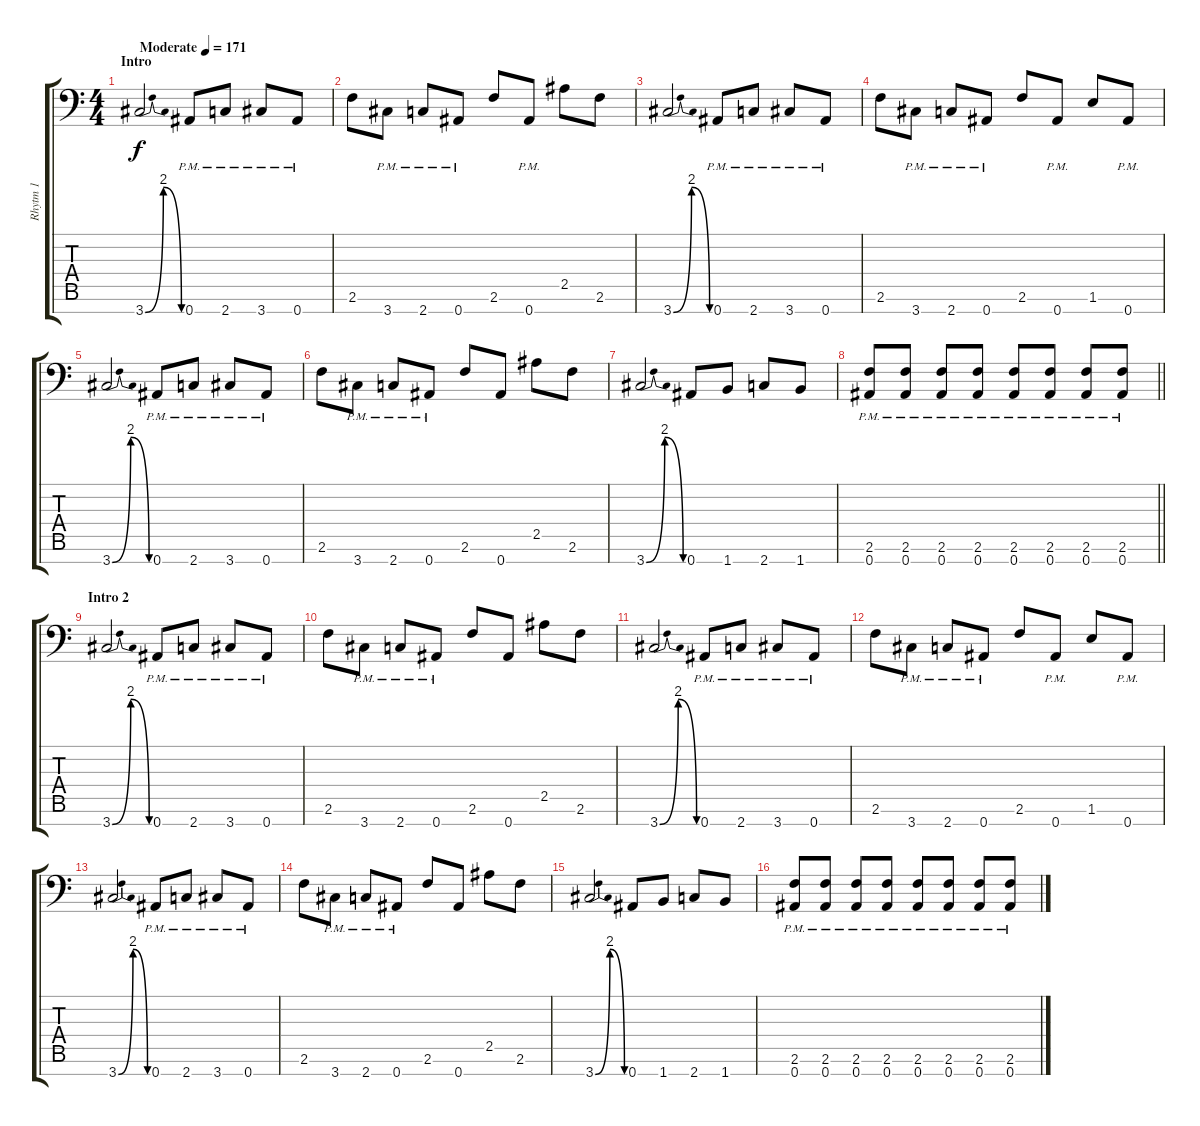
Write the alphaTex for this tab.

\track ("Rhytm 1" "Rhytm 1") {instrument distortionguitar}
\staff {score tabs}
\tuning (Eb4 Bb3 Gb3 Db3 Ab2 Eb2 Bb1) {hide}
\ts (4 4)
\section ("" "Intro")
\tempo (171 "Moderate")
\clef f4
\ks c
3.7{be (bendrelease 0 0 15 8 45 8 60 0)}.2{dy f instrument distortionguitar} 0.7{pm}.8 2.7{pm}.8 3.7{pm}.8 0.7{pm}.8 |
2.6.8 3.7{pm}.8 2.7{pm}.8 0.7{pm}.8 2.6.8 0.7{pm}.8 2.5.8 2.6.8 |
3.7{be (bendrelease 0 0 15 8 45 8 60 0)}.2 0.7{pm}.8 2.7{pm}.8 3.7{pm}.8 0.7{pm}.8 |
2.6.8 3.7{pm}.8 2.7{pm}.8 0.7{pm}.8 2.6.8 0.7{pm}.8 1.6.8 0.7{pm}.8 |
3.7{be (bendrelease 0 0 15 8 45 8 60 0)}.2 0.7{pm}.8 2.7{pm}.8 3.7{pm}.8 0.7{pm}.8 |
2.6.8 3.7{pm}.8 2.7{pm}.8 0.7{pm}.8 2.6.8 0.7.8 2.5.8 2.6.8 |
3.7{be (bendrelease 0 0 15 8 45 8 60 0)}.2 0.7.8 1.7.8 2.7.8 1.7.8 |
\barLineRight lightlight
(2.6{pm} 0.7{pm}).8 (2.6{pm} 0.7{pm}).8 (2.6{pm} 0.7{pm}).8 (2.6{pm} 0.7{pm}).8 (2.6{pm} 0.7{pm}).8 (2.6{pm} 0.7{pm}).8 (2.6{pm} 0.7{pm}).8 (2.6{pm} 0.7{pm}).8 |
\section ("" "Intro 2")
3.7{be (bendrelease 0 0 15 8 45 8 60 0)}.2 0.7{pm}.8 2.7{pm}.8 3.7{pm}.8 0.7{pm}.8 |
2.6.8 3.7{pm}.8 2.7{pm}.8 0.7{pm}.8 2.6.8 0.7.8 2.5.8 2.6.8 |
3.7{be (bendrelease 0 0 15 8 45 8 60 0)}.2 0.7{pm}.8 2.7{pm}.8 3.7{pm}.8 0.7{pm}.8 |
2.6.8 3.7{pm}.8 2.7{pm}.8 0.7{pm}.8 2.6.8 0.7{pm}.8 1.6.8 0.7{pm}.8 |
3.7{be (bendrelease 0 0 15 8 45 8 60 0)}.2 0.7{pm}.8 2.7{pm}.8 3.7{pm}.8 0.7{pm}.8 |
2.6.8 3.7{pm}.8 2.7{pm}.8 0.7{pm}.8 2.6.8 0.7.8 2.5.8 2.6.8 |
3.7{be (bendrelease 0 0 15 8 45 8 60 0)}.2 0.7.8 1.7.8 2.7.8 1.7.8 |
(2.6{pm} 0.7{pm}).8 (2.6{pm} 0.7{pm}).8 (2.6{pm} 0.7{pm}).8 (2.6{pm} 0.7{pm}).8 (2.6{pm} 0.7{pm}).8 (2.6{pm} 0.7{pm}).8 (2.6{pm} 0.7{pm}).8 (2.6{pm} 0.7{pm}).8
